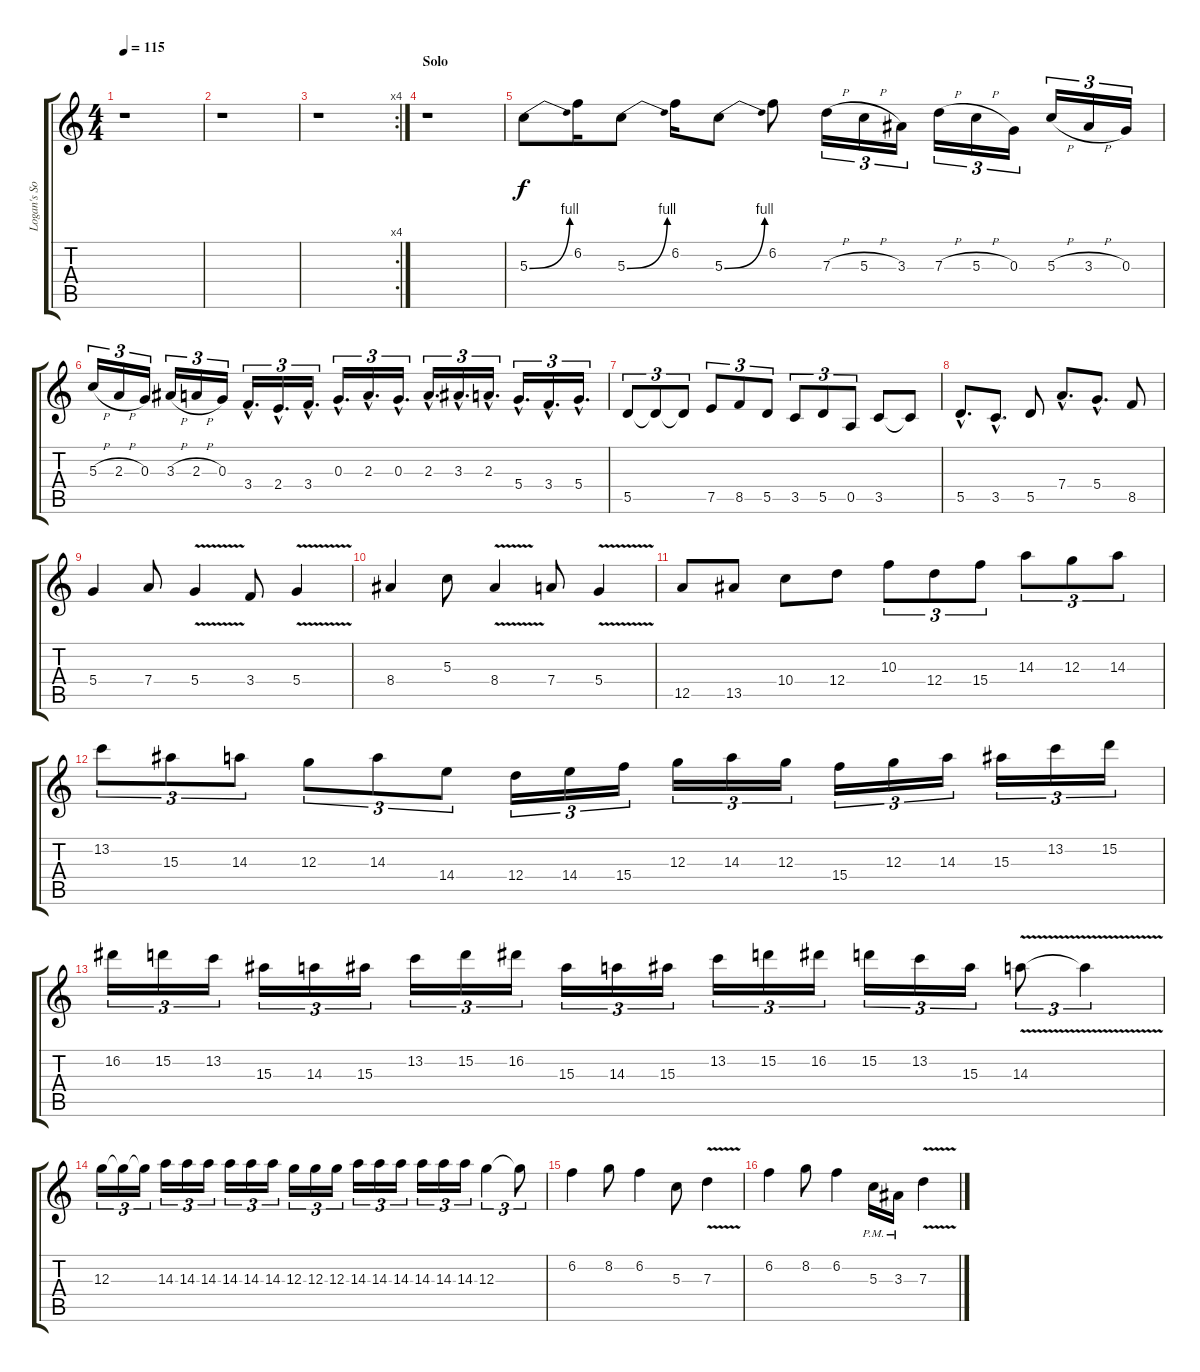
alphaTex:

\track ("Logan's Solo" "Logan's So") {instrument distortionguitar}
\staff {score tabs}
\tuning (E4 B3 G3 D3 A2 D2) {hide}
\ts (4 4)
\tempo 115
\clef g2
\ks c
r.1{dy f} |
r.1 |
\rc 4
r.1 |
\section ("" "Solo")
r.1 |
5.3{be (bend 0 0 60 4)}.8 6.2.16 5.3{be (bend 0 0 60 4)}.8 6.2.16 5.3{be (bend 0 0 60 4)}.8 6.2.8 7.3{h}.16{tu (3 2)} 5.3{h}.16{tu (3 2)} 3.3.16{tu (3 2)} 7.3{h}.16{tu (3 2)} 5.3{h}.16{tu (3 2)} 0.3.16{tu (3 2)} 5.3{h}.16{tu (3 2)} 3.3{h}.16{tu (3 2)} 0.3.16{tu (3 2)} |
5.3{h}.16{tu (3 2)} 2.3{h}.16{tu (3 2)} 0.3.16{tu (3 2)} 3.3{h}.16{tu (3 2)} 2.3{h}.16{tu (3 2)} 0.3.16{tu (3 2)} 3.4{hac}.16{d tu (3 2)} 2.4{hac}.16{d tu (3 2)} 3.4{hac}.16{d tu (3 2)} 0.3{hac}.16{d tu (3 2)} 2.3{hac}.16{d tu (3 2)} 0.3{hac}.16{d tu (3 2)} 2.3{hac}.16{d tu (3 2)} 3.3{hac}.16{d tu (3 2)} 2.3{hac}.16{d tu (3 2)} 5.4{hac}.16{d tu (3 2)} 3.4{hac}.16{d tu (3 2)} 5.4{hac}.16{d tu (3 2)} |
5.5.8{tu (3 2)} 5.5{t}.8{tu (3 2)} 5.5{t}.8{tu (3 2)} 7.5.8{tu (3 2)} 8.5.8{tu (3 2)} 5.5.8{tu (3 2)} 3.5.8{tu (3 2)} 5.5.8{tu (3 2)} 0.5.8{tu (3 2)} 3.5.8 3.5{t}.8 |
5.5{hac}.8{d} 3.5{hac}.8{d} 5.5.8 7.4{hac}.8{d} 5.4{hac}.8{d} 8.5.8 |
5.4.4 7.4.8 5.4{v}.4 3.4.8 5.4{v}.4 |
8.4.4 5.3.8 8.4{v}.4 7.4.8 5.4{v}.4 |
12.5.8 13.5.8 10.4.8 12.4.8 10.3.8{tu (3 2)} 12.4.8{tu (3 2)} 15.4.8{tu (3 2)} 14.3.8{tu (3 2)} 12.3.8{tu (3 2)} 14.3.8{tu (3 2)} |
13.2.8{tu (3 2)} 15.3.8{tu (3 2)} 14.3.8{tu (3 2)} 12.3.8{tu (3 2)} 14.3.8{tu (3 2)} 14.4.8{tu (3 2)} 12.4.16{tu (3 2)} 14.4.16{tu (3 2)} 15.4.16{tu (3 2)} 12.3.16{tu (3 2)} 14.3.16{tu (3 2)} 12.3.16{tu (3 2)} 15.4.16{tu (3 2)} 12.3.16{tu (3 2)} 14.3.16{tu (3 2)} 15.3.16{tu (3 2)} 13.2.16{tu (3 2)} 15.2.16{tu (3 2)} |
16.2.16{tu (3 2)} 15.2.16{tu (3 2)} 13.2.16{tu (3 2)} 15.3.16{tu (3 2)} 14.3.16{tu (3 2)} 15.3.16{tu (3 2)} 13.2.16{tu (3 2)} 15.2.16{tu (3 2)} 16.2.16{tu (3 2)} 15.3.16{tu (3 2)} 14.3.16{tu (3 2)} 15.3.16{tu (3 2)} 13.2.16{tu (3 2)} 15.2.16{tu (3 2)} 16.2.16{tu (3 2)} 15.2.16{tu (3 2)} 13.2.16{tu (3 2)} 15.3.16{tu (3 2)} 14.3{v}.8{tu (3 2)} 14.3{t}.4{tu (3 2)} |
12.3.16{tu (3 2)} 12.3{t}.16{tu (3 2)} 12.3{t}.16{tu (3 2)} 14.3.16{tu (3 2)} 14.3.16{tu (3 2)} 14.3.16{tu (3 2)} 14.3.16{tu (3 2)} 14.3.16{tu (3 2)} 14.3.16{tu (3 2)} 12.3.16{tu (3 2)} 12.3.16{tu (3 2)} 12.3.16{tu (3 2)} 14.3.16{tu (3 2)} 14.3.16{tu (3 2)} 14.3.16{tu (3 2)} 14.3.16{tu (3 2)} 14.3.16{tu (3 2)} 14.3.16{tu (3 2)} 12.3.4{tu (3 2)} 12.3{t}.8{tu (3 2)} |
6.2.4 8.2.8 6.2.4 5.3.8 7.3{v}.4 |
6.2.4 8.2.8 6.2.4 5.3{pm}.16 3.3{pm}.16 7.3{v}.4
